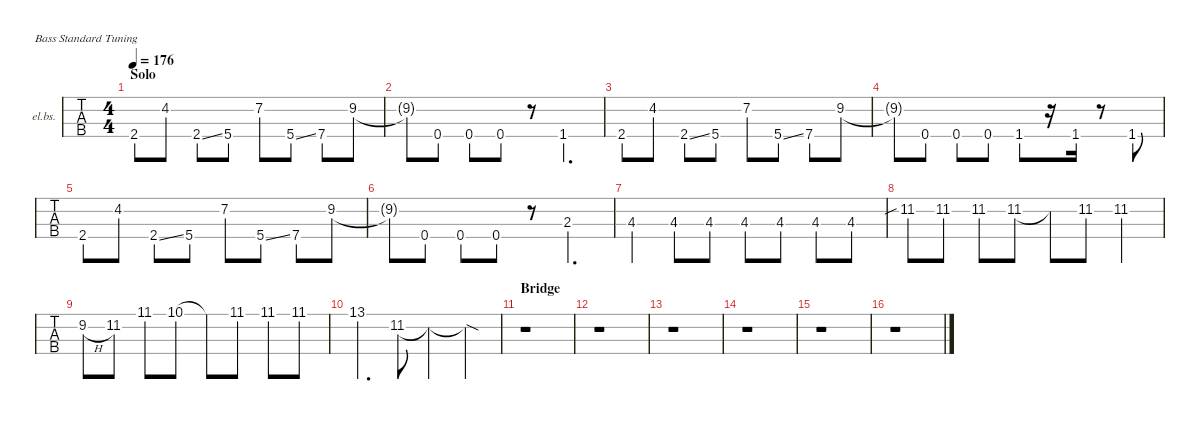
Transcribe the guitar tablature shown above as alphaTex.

\defaultSystemsLayout 4
\hideDynamics
\bracketExtendMode nobrackets
\firstSystemTrackNameOrientation horizontal
\track ("Electric Bass" "el.bs.") {defaultSystemsLayout 4 instrument electricbassfinger}
\staff {tabs}
\tuning (G2 D2 A1 E1)
\ts (4 4)
\section ("" "Solo")
\tempo 176
\clef f4
\ks a
2.4{acc #}.8{dy f} 4.2{acc #}.8 2.4{ss acc #}.8 5.4{acc forcenatural}.8 7.2{acc forcenatural}.8 5.4{ss acc forcenatural}.8 7.4{acc forcenatural}.8 9.2{acc forcenatural}.8 |
9.2{t acc forcenatural}.8 0.4{acc forcenatural}.8 0.4{acc forcenatural}.8 0.4{acc forcenatural}.8 r.8 1.4{acc forcenatural}.4{d} |
2.4{acc #}.8 4.2{acc #}.8 2.4{ss acc #}.8 5.4{acc forcenatural}.8 7.2{acc forcenatural}.8 5.4{ss acc forcenatural}.8 7.4{acc forcenatural}.8 9.2{acc forcenatural}.8 |
9.2{t acc forcenatural}.8 0.4{acc forcenatural}.8 0.4{acc forcenatural}.8 0.4{acc forcenatural}.8 1.4{acc forcenatural}.8 r.16 1.4{acc forcenatural}.16{beam split} r.8{beam split} 1.4{acc forcenatural}.8 |
2.4{acc #}.8 4.2{acc #}.8 2.4{ss acc #}.8 5.4{acc forcenatural}.8 7.2{acc forcenatural}.8 5.4{ss acc forcenatural}.8 7.4{acc forcenatural}.8 9.2{acc forcenatural}.8 |
9.2{t acc forcenatural}.8 0.4{acc forcenatural}.8 0.4{acc forcenatural}.8 0.4{acc forcenatural}.8 r.8 2.3{acc forcenatural}.4{d} |
\ks f#
4.3{acc #}.4 4.3{acc #}.8 4.3{acc #}.8 4.3{acc #}.8 4.3{acc #}.8 4.3{acc #}.8 4.3{acc #}.8 |
11.2{sib acc #}.8 11.2{acc #}.8 11.2{acc #}.8 11.2{acc #}.8 11.2{t acc #}.8 11.2{acc #}.8 11.2{acc #}.4 |
9.2{h acc forcenatural}.8 11.2{acc #}.8 11.1{acc #}.8 10.1{acc #}.8 10.1{t acc #}.8 11.1{acc #}.8 11.1{acc #}.8 11.1{acc #}.8 |
13.1{acc #}.4{d} 11.2{acc #}.8 11.2{t acc #}.4 11.2{sod t acc #}.4 |
\section ("" "Bridge")
r.1 |
r.1 |
r.1 |
r.1 |
r.1 |
r.1
